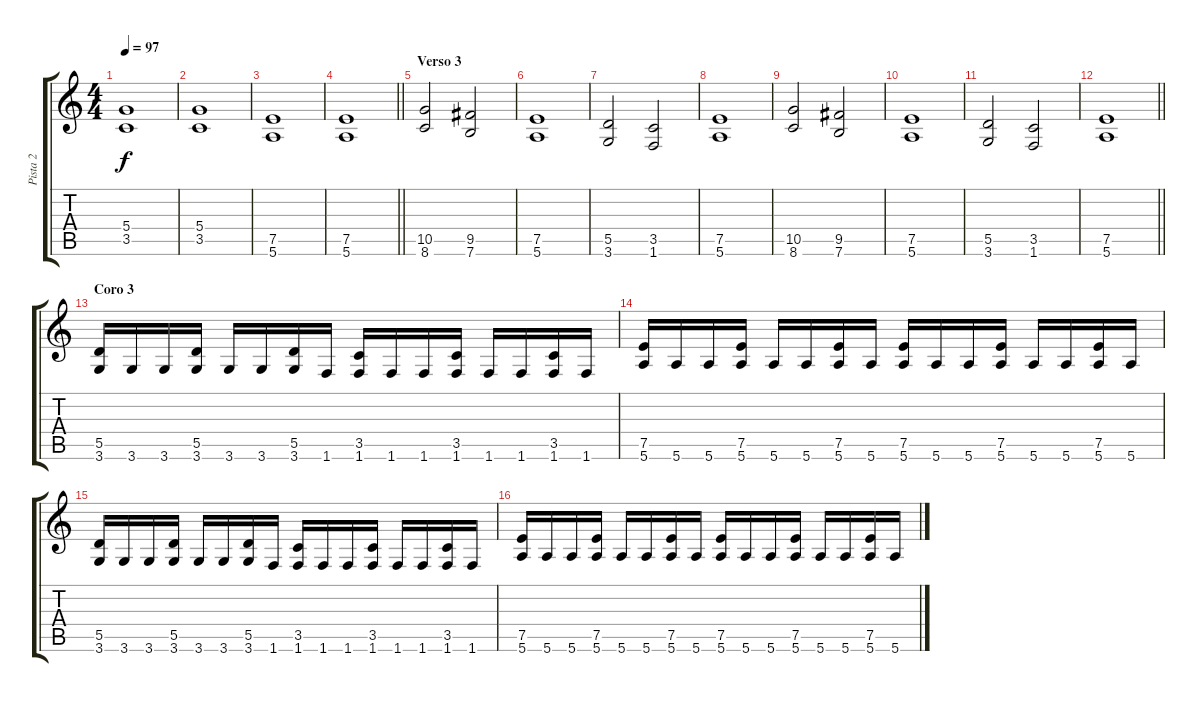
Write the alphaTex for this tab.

\track ("Pista 2" "Pista 2") {instrument overdrivenguitar}
\staff {score tabs}
\tuning (E4 B3 G3 D3 A2 E2) {hide}
\ts (4 4)
\tempo 97
\clef g2
\ks c
(5.4 3.5).1{dy f} |
(5.4 3.5).1 |
(7.5 5.6).1 |
\barLineRight lightlight
(7.5 5.6).1 |
\section ("" "Verso 3")
(10.5 8.6).2 (9.5 7.6).2 |
(7.5 5.6).1 |
(5.5 3.6).2 (3.5 1.6).2 |
(7.5 5.6).1 |
(10.5 8.6).2 (9.5 7.6).2 |
(7.5 5.6).1 |
(5.5 3.6).2 (3.5 1.6).2 |
\barLineRight lightlight
(7.5 5.6).1 |
\section ("" "Coro 3")
(5.5 3.6).16 3.6.16 3.6.16 (5.5 3.6).16 3.6.16 3.6.16 (5.5 3.6).16 1.6.16 (3.5 1.6).16 1.6.16 1.6.16 (3.5 1.6).16 1.6.16 1.6.16 (3.5 1.6).16 1.6.16 |
(7.5 5.6).16 5.6.16 5.6.16 (7.5 5.6).16 5.6.16 5.6.16 (7.5 5.6).16 5.6.16 (7.5 5.6).16 5.6.16 5.6.16 (7.5 5.6).16 5.6.16 5.6.16 (7.5 5.6).16 5.6.16 |
(5.5 3.6).16 3.6.16 3.6.16 (5.5 3.6).16 3.6.16 3.6.16 (5.5 3.6).16 1.6.16 (3.5 1.6).16 1.6.16 1.6.16 (3.5 1.6).16 1.6.16 1.6.16 (3.5 1.6).16 1.6.16 |
(7.5 5.6).16 5.6.16 5.6.16 (7.5 5.6).16 5.6.16 5.6.16 (7.5 5.6).16 5.6.16 (7.5 5.6).16 5.6.16 5.6.16 (7.5 5.6).16 5.6.16 5.6.16 (7.5 5.6).16 5.6.16
